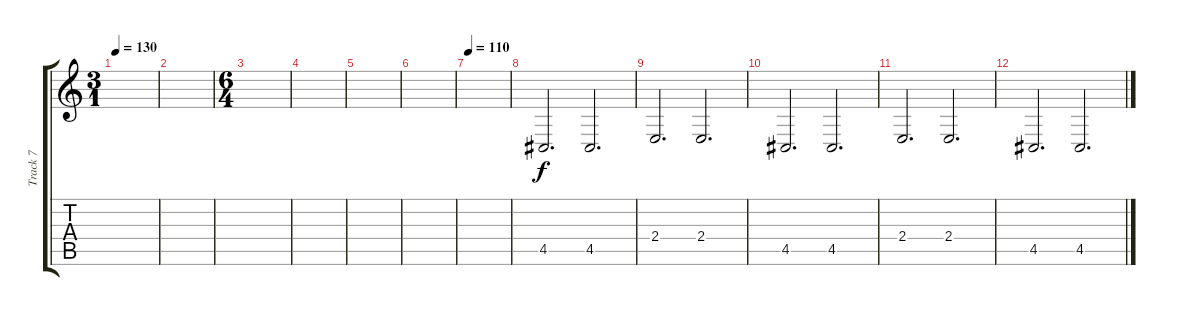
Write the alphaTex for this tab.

\track ("Track 7" "Track 7") {instrument telephonering}
\staff {score tabs}
\tuning (E4 B3 G3 D3 A2 E2) {hide}
\ts (3 1)
\tempo 130
\clef g2
\ks c
|
|
\ts (6 4)
|
|
|
|
\tempo 110
|
4.5.2{d volume 9} 4.5.2{d} |
2.4.2{d} 2.4.2{d} |
4.5.2{d volume 10} 4.5.2{d} |
2.4.2{d} 2.4.2{d} |
4.5.2{d volume 10} 4.5.2{d}
